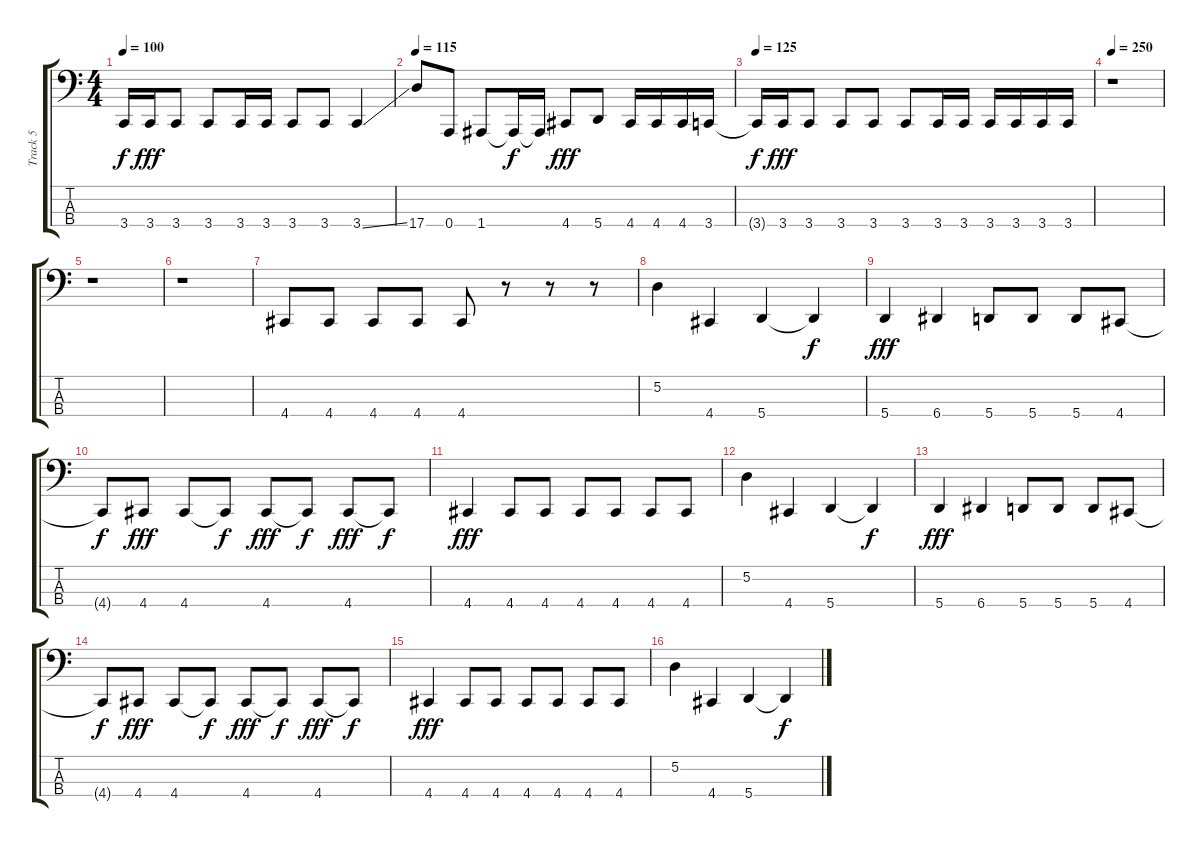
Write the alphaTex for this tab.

\track ("Track 5" "Track 5") {instrument slapbass1}
\staff {score tabs}
\tuning (D2 A1 E1 A0) {hide}
\ts (4 4)
\tempo 100
\clef f4
\ks c
3.4{t}.16{dy f} 3.4.16{dy fff} 3.4.8 3.4.8 3.4.16 3.4.16 3.4.8 3.4.8 3.4{ss}.4 |
\tempo 115
17.4.8 0.4.8 1.4.8 1.4{t}.16{dy f} 1.4{t}.16 4.4.8{dy fff} 5.4.8 4.4.16 4.4.16 4.4.16 3.4.16 |
\tempo 125
3.4{t}.16{dy f} 3.4.16{dy fff} 3.4.8 3.4.8 3.4.8 3.4.8 3.4.16 3.4.16 3.4.16 3.4.16 3.4.16 3.4.16 |
\tempo 250
r.1 |
r.1 |
r.1 |
4.4.8 4.4.8 4.4.8 4.4.8 4.4.8 r.8 r.8 r.8 |
5.2.4 4.4.4 5.4.4 5.4{t}.4{dy f} |
5.4.4{dy fff} 6.4.4 5.4.8 5.4.8 5.4.8 4.4.8 |
4.4{t}.8{dy f} 4.4.8{dy fff} 4.4.8 4.4{t}.8{dy f} 4.4.8{dy fff} 4.4{t}.8{dy f} 4.4.8{dy fff} 4.4{t}.8{dy f} |
4.4.4{dy fff} 4.4.8 4.4.8 4.4.8 4.4.8 4.4.8 4.4.8 |
5.2.4 4.4.4 5.4.4 5.4{t}.4{dy f} |
5.4.4{dy fff} 6.4.4 5.4.8 5.4.8 5.4.8 4.4.8 |
4.4{t}.8{dy f} 4.4.8{dy fff} 4.4.8 4.4{t}.8{dy f} 4.4.8{dy fff} 4.4{t}.8{dy f} 4.4.8{dy fff} 4.4{t}.8{dy f} |
4.4.4{dy fff} 4.4.8 4.4.8 4.4.8 4.4.8 4.4.8 4.4.8 |
5.2.4 4.4.4 5.4.4 5.4{t}.4{dy f}
